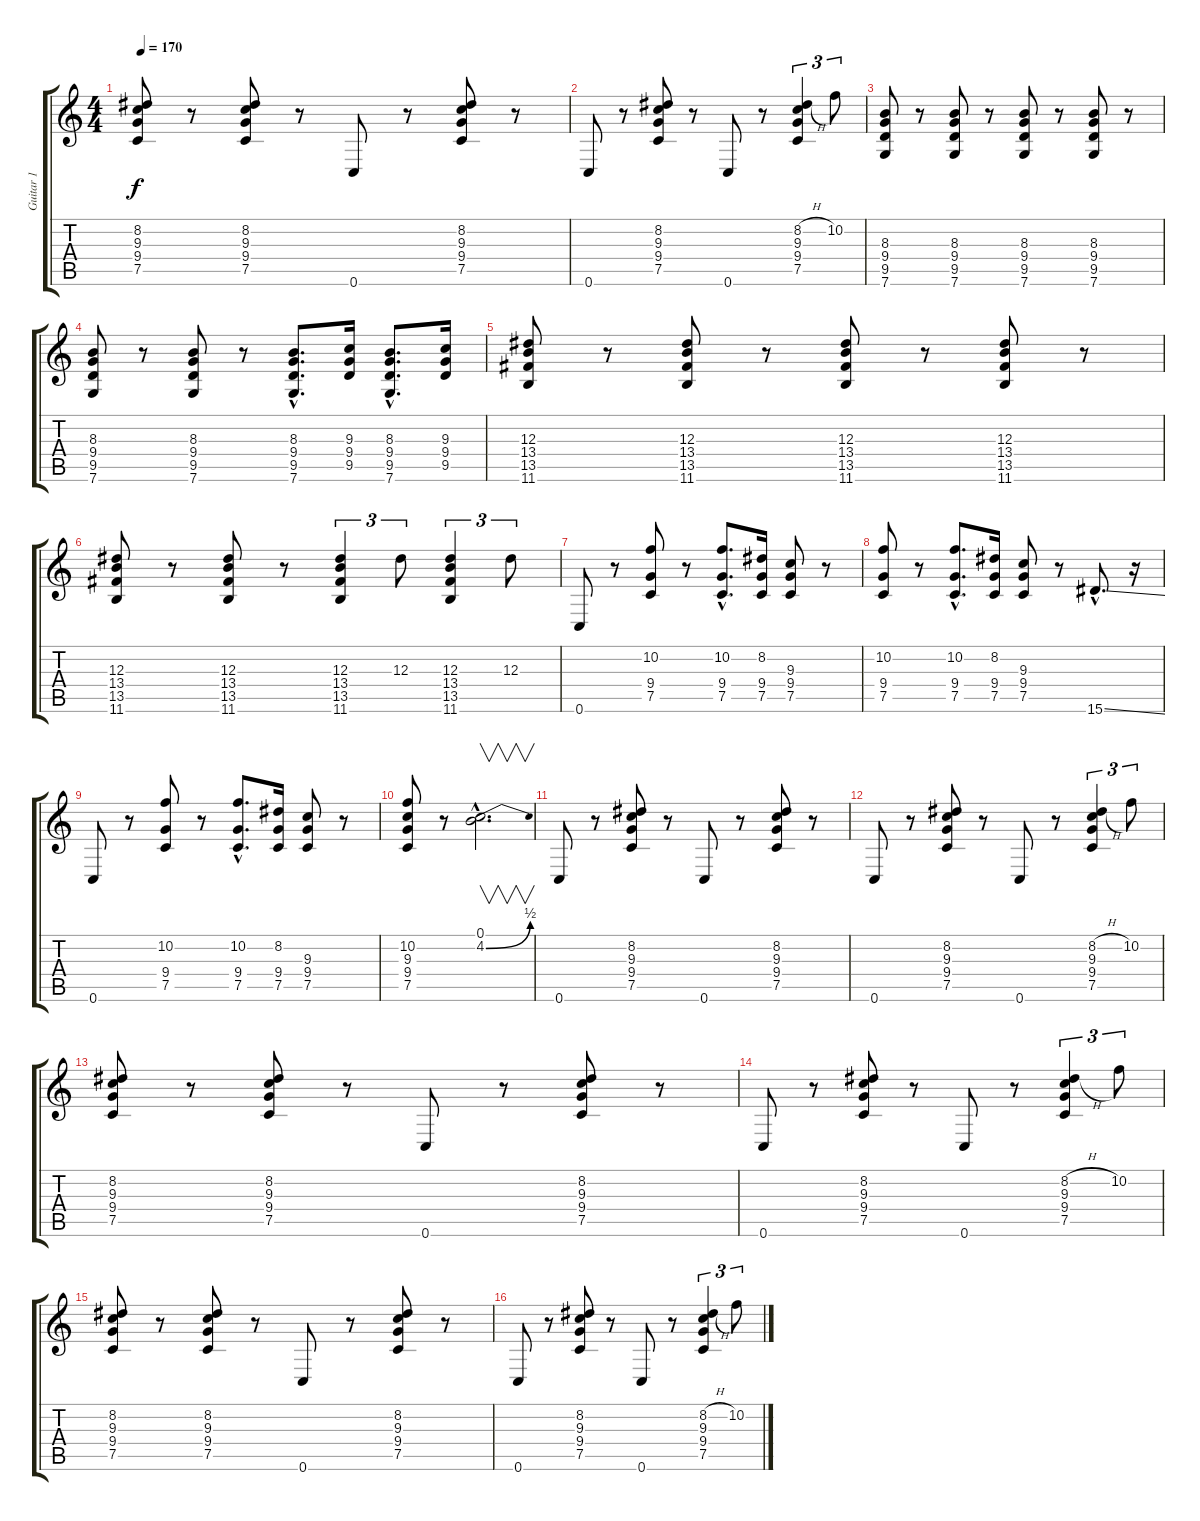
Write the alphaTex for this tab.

\track ("Guitar 1" "Guitar 1") {instrument overdrivenguitar}
\staff {score tabs}
\tuning (C4 G3 Eb3 Bb2 F2 C2) {hide}
\ts (4 4)
\tempo 170
\clef g2
\ks c
(8.2 9.3 9.4 7.5).8{dy f} r.8 (8.2 9.3 9.4 7.5).8 r.8 0.6.8 r.8 (8.2 9.3 9.4 7.5).8 r.8 |
0.6.8 r.8 (8.2 9.3 9.4 7.5).8 r.8 0.6.8 r.8 (8.2{h} 9.3 9.4 7.5).4{tu (3 2)} 10.2.8{tu (3 2)} |
(8.3 9.4 9.5 7.6).8 r.8 (8.3 9.4 9.5 7.6).8 r.8 (8.3 9.4 9.5 7.6).8 r.8 (8.3 9.4 9.5 7.6).8 r.8 |
(8.3 9.4 9.5 7.6).8 r.8 (8.3 9.4 9.5 7.6).8 r.8 (8.3{hac} 9.4{hac} 9.5{hac} 7.6{hac}).8{d} (9.3 9.4 9.5).16 (8.3{hac} 9.4{hac} 9.5{hac} 7.6{hac}).8{d} (9.3 9.4 9.5).16 |
(12.3 13.4 13.5 11.6).8 r.8 (12.3 13.4 13.5 11.6).8 r.8 (12.3 13.4 13.5 11.6).8 r.8 (12.3 13.4 13.5 11.6).8 r.8 |
(12.3 13.4 13.5 11.6).8 r.8 (12.3 13.4 13.5 11.6).8 r.8 (12.3 13.4 13.5 11.6).4{tu (3 2)} 12.3.8{tu (3 2)} (12.3 13.4 13.5 11.6).4{tu (3 2)} 12.3.8{tu (3 2)} |
0.6.8 r.8 (10.2 9.4 7.5).8 r.8 (10.2{hac} 9.4{hac} 7.5{hac}).8{d} (8.2 9.4 7.5).16 (9.3 9.4 7.5).8 r.8 |
(10.2 9.4 7.5).8 r.8 (10.2{hac} 9.4{hac} 7.5{hac}).8{d} (8.2 9.4 7.5).16 (9.3 9.4 7.5).8 r.8 15.6{ss hac}.8{d} r.16 |
0.6.8 r.8 (10.2 9.4 7.5).8 r.8 (10.2{hac} 9.4{hac} 7.5{hac}).8{d} (8.2 9.4 7.5).16 (9.3 9.4 7.5).8 r.8 |
(10.2 9.3 9.4 7.5).8 r.8 (0.1{hac} 4.2{be (bend 0 0 60 2) hac}).2{v d} |
0.6.8 r.8 (8.2 9.3 9.4 7.5).8 r.8 0.6.8 r.8 (8.2 9.3 9.4 7.5).8 r.8 |
0.6.8 r.8 (8.2 9.3 9.4 7.5).8 r.8 0.6.8 r.8 (8.2{h} 9.3 9.4 7.5).4{tu (3 2)} 10.2.8{tu (3 2)} |
(8.2 9.3 9.4 7.5).8 r.8 (8.2 9.3 9.4 7.5).8 r.8 0.6.8 r.8 (8.2 9.3 9.4 7.5).8 r.8 |
0.6.8 r.8 (8.2 9.3 9.4 7.5).8 r.8 0.6.8 r.8 (8.2{h} 9.3 9.4 7.5).4{tu (3 2)} 10.2.8{tu (3 2)} |
(8.2 9.3 9.4 7.5).8 r.8 (8.2 9.3 9.4 7.5).8 r.8 0.6.8 r.8 (8.2 9.3 9.4 7.5).8 r.8 |
0.6.8 r.8 (8.2 9.3 9.4 7.5).8 r.8 0.6.8 r.8 (8.2{h} 9.3 9.4 7.5).4{tu (3 2)} 10.2.8{tu (3 2)}
